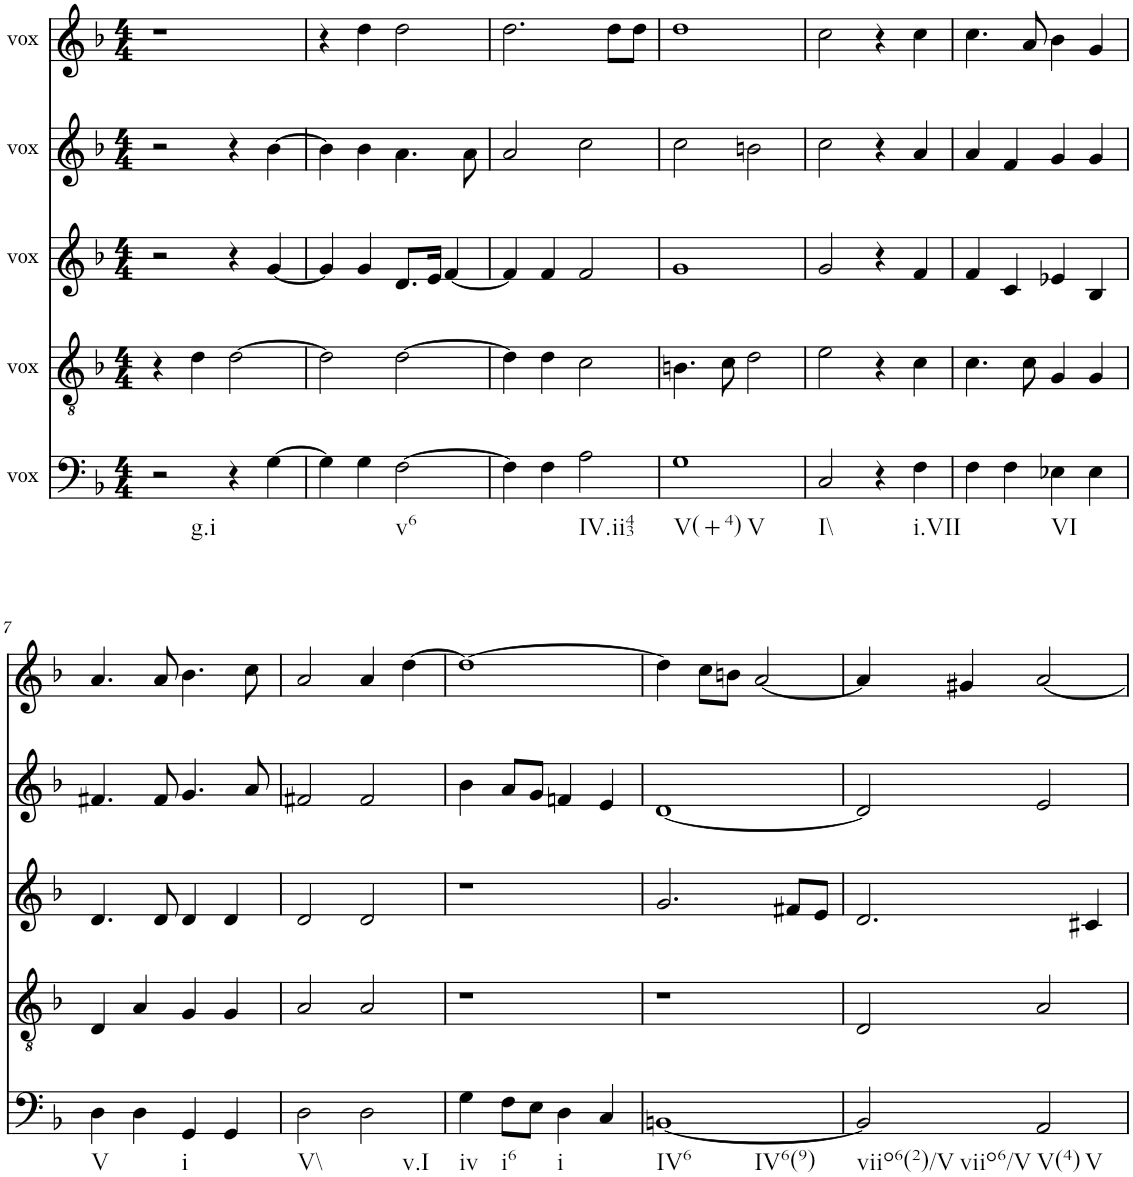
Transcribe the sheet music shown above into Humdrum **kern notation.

**kern	**kern	**kern	**kern	**kern
*part5	*part4	*part3	*part2	*part1
*staff5	*staff4	*staff3	*staff2	*staff1
*I"vox	*I"vox	*I"vox	*I"vox	*I"vox
*clefF4	*clefGv2	*clefG2	*clefG2	*clefG2
*k[b-]	*k[b-]	*k[b-]	*k[b-]	*k[b-]
*M4/4	*M4/4	*M4/4	*M4/4	*M4/4
=1	=1	=1	=1	=1
!LO:TX:b:t=g.i	!	!	!	!
2r	4r	2r	2r	1r
.	4d\	.	.	.
4r	[2d\	4r	4r	.
[4G\	.	[4g/	[4b-\	.
=2	=2	=2	=2	=2
4G\]	2d\]	4g/]	4b-\]	4r
4G\	.	4g/	4b-\	4dd\
!LO:TX:b:t=v6	!	!	!	!
[2F\	[2d\	8.d/L	4.a\	2dd\
.	.	16e/Jk	.	.
.	.	[4f/	.	.
.	.	.	8a\	.
=3	=3	=3	=3	=3
4F\]	4d\]	4f/]	2a/	2.dd\
4F\	4d\	4f/	.	.
!LO:TX:b:t=IV.ii43	!	!	!	!
2A\	2c\	2f/	2cc\	.
.	.	.	.	8dd\L
.	.	.	.	8dd\J
=4	=4	=4	=4	=4
!LO:TX:b:t=V(+4)	!	!	!	!
!LO:TX:b:t=V	!	!	!	!
1G	4.Bn\	1g	2cc\	1dd
.	8c\	.	.	.
.	2d\	.	2bn\	.
=5	=5	=5	=5	=5
!LO:TX:b:t=I\\	!	!	!	!
2C/	2e\	2g/	2cc\	2cc\
4r	4r	4r	4r	4r
!LO:TX:b:t=i.VII	!	!	!	!
4F\	4c\	4f/	4a/	4cc\
=6	=6	=6	=6	=6
4F\	4.c\	4f/	4a/	4.cc\
4F\	.	4c/	4f/	.
.	8c\	.	.	8a/
!LO:TX:b:t=VI	!	!	!	!
4E-X\	4G/	4e-X/	4g/	4b-\
4E-\	4G/	4B-/	4g/	4g/
!!LO:LB:g=z
=7	=7	=7	=7	=7
!LO:TX:b:t=V	!	!	!	!
4D\	4D/	4.d/	4.f#X/	4.a/
4D\	4A/	.	.	.
.	.	8d/	8f#/	8a/
!LO:TX:b:t=i	!	!	!	!
4GG/	4G/	4d/	4.g/	4.b-\
4GG/	4G/	4d/	.	.
.	.	.	8a/	8cc\
=8	=8	=8	=8	=8
!LO:TX:b:t=V\\	!	!	!	!
2D\	2A/	2d/	2f#X/	2a/
!LO:TX:b:t=v.I	!	!	!	!
2D\	2A/	2d/	2f#/	4a/
.	.	.	.	[4dd\
=9	=9	=9	=9	=9
!LO:TX:b:t=iv	!	!	!	!
4G\	1r	1r	4b-\	1dd_
!LO:TX:b:t=i6	!	!	!	!
8F\L	.	.	8a/L	.
8E\J	.	.	8g/J	.
!LO:TX:b:t=i	!	!	!	!
4D\	.	.	4fn/	.
4C/	.	.	4e/	.
=10	=10	=10	=10	=10
!LO:TX:b:t=IV6	!	!	!	!
!LO:TX:b:t=IV6(9)	!	!	!	!
[1BBn	1r	2.g/	[1d	4dd\]
.	.	.	.	8cc\L
.	.	.	.	8bn\J
.	.	.	.	[2a/
.	.	8f#X/L	.	.
.	.	8e/J	.	.
=11	=11	=11	=11	=11
!LO:TX:b:t=viio6(2)/V	!	!	!	!
!LO:TX:b:t=viio6/V	!	!	!	!
2BB/]	2D/	2.d/	2d/]	4a/]
.	.	.	.	4g#X/
!LO:TX:b:t=V(4)	!	!	!	!
!LO:TX:b:t=V	!	!	!	!
2AA/	2A/	.	2e/	[2a/
.	.	4c#X/	.	.
=	=	=	=	=
*-	*-	*-	*-	*-
